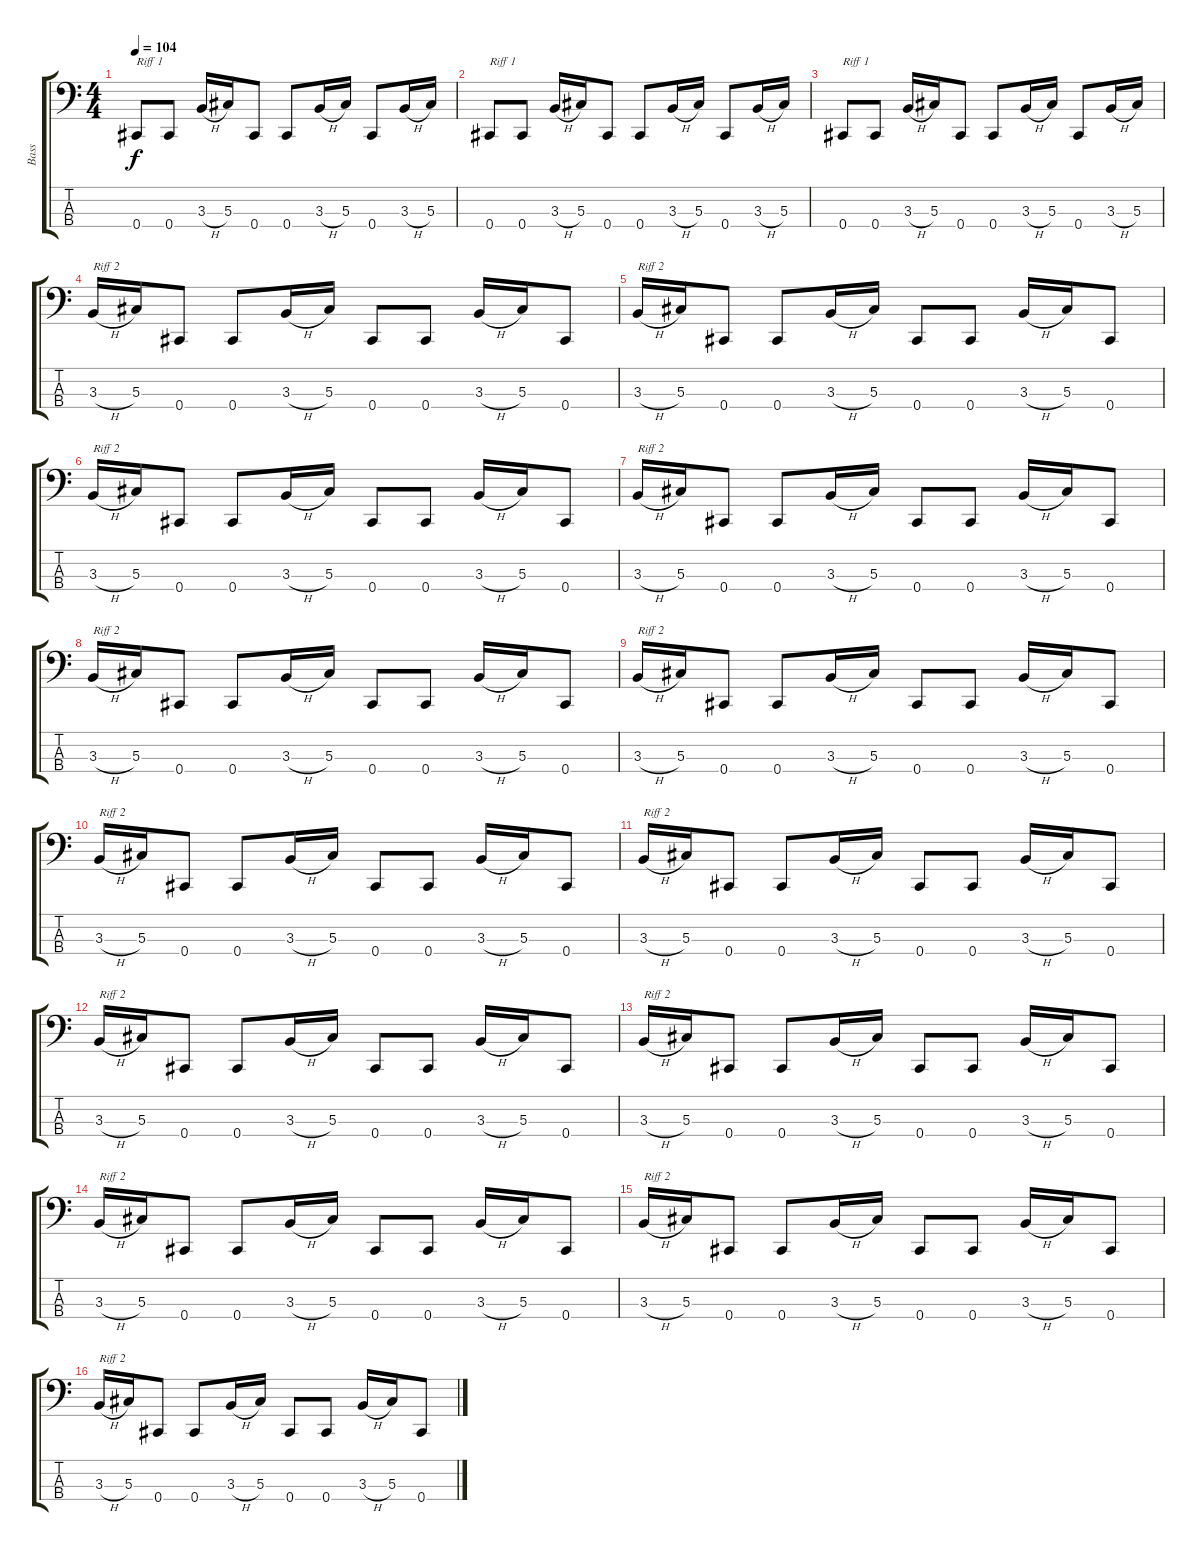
\track ("Bass" "Bass") {instrument electricbassfinger}
\staff {score tabs}
\tuning (Gb2 Db2 Ab1 Db1) {hide}
\ts (4 4)
\tempo 104
\clef f4
\ks c
0.4.8{txt "Riff 1" dy f} 0.4.8 3.3{h}.16 5.3.16 0.4.8 0.4.8 3.3{h}.16 5.3.16 0.4.8 3.3{h}.16 5.3.16 |
0.4.8{txt "Riff 1"} 0.4.8 3.3{h}.16 5.3.16 0.4.8 0.4.8 3.3{h}.16 5.3.16 0.4.8 3.3{h}.16 5.3.16 |
0.4.8{txt "Riff 1"} 0.4.8 3.3{h}.16 5.3.16 0.4.8 0.4.8 3.3{h}.16 5.3.16 0.4.8 3.3{h}.16 5.3.16 |
3.3{h}.16{txt "Riff 2"} 5.3.16 0.4.8 0.4.8 3.3{h}.16 5.3.16 0.4.8 0.4.8 3.3{h}.16 5.3.16 0.4.8 |
3.3{h}.16{txt "Riff 2"} 5.3.16 0.4.8 0.4.8 3.3{h}.16 5.3.16 0.4.8 0.4.8 3.3{h}.16 5.3.16 0.4.8 |
3.3{h}.16{txt "Riff 2"} 5.3.16 0.4.8 0.4.8 3.3{h}.16 5.3.16 0.4.8 0.4.8 3.3{h}.16 5.3.16 0.4.8 |
3.3{h}.16{txt "Riff 2"} 5.3.16 0.4.8 0.4.8 3.3{h}.16 5.3.16 0.4.8 0.4.8 3.3{h}.16 5.3.16 0.4.8 |
3.3{h}.16{txt "Riff 2"} 5.3.16 0.4.8 0.4.8 3.3{h}.16 5.3.16 0.4.8 0.4.8 3.3{h}.16 5.3.16 0.4.8 |
3.3{h}.16{txt "Riff 2"} 5.3.16 0.4.8 0.4.8 3.3{h}.16 5.3.16 0.4.8 0.4.8 3.3{h}.16 5.3.16 0.4.8 |
3.3{h}.16{txt "Riff 2"} 5.3.16 0.4.8 0.4.8 3.3{h}.16 5.3.16 0.4.8 0.4.8 3.3{h}.16 5.3.16 0.4.8 |
3.3{h}.16{txt "Riff 2"} 5.3.16 0.4.8 0.4.8 3.3{h}.16 5.3.16 0.4.8 0.4.8 3.3{h}.16 5.3.16 0.4.8 |
3.3{h}.16{txt "Riff 2"} 5.3.16 0.4.8 0.4.8 3.3{h}.16 5.3.16 0.4.8 0.4.8 3.3{h}.16 5.3.16 0.4.8 |
3.3{h}.16{txt "Riff 2"} 5.3.16 0.4.8 0.4.8 3.3{h}.16 5.3.16 0.4.8 0.4.8 3.3{h}.16 5.3.16 0.4.8 |
3.3{h}.16{txt "Riff 2"} 5.3.16 0.4.8 0.4.8 3.3{h}.16 5.3.16 0.4.8 0.4.8 3.3{h}.16 5.3.16 0.4.8 |
3.3{h}.16{txt "Riff 2"} 5.3.16 0.4.8 0.4.8 3.3{h}.16 5.3.16 0.4.8 0.4.8 3.3{h}.16 5.3.16 0.4.8 |
3.3{h}.16{txt "Riff 2"} 5.3.16 0.4.8 0.4.8 3.3{h}.16 5.3.16 0.4.8 0.4.8 3.3{h}.16 5.3.16 0.4.8
